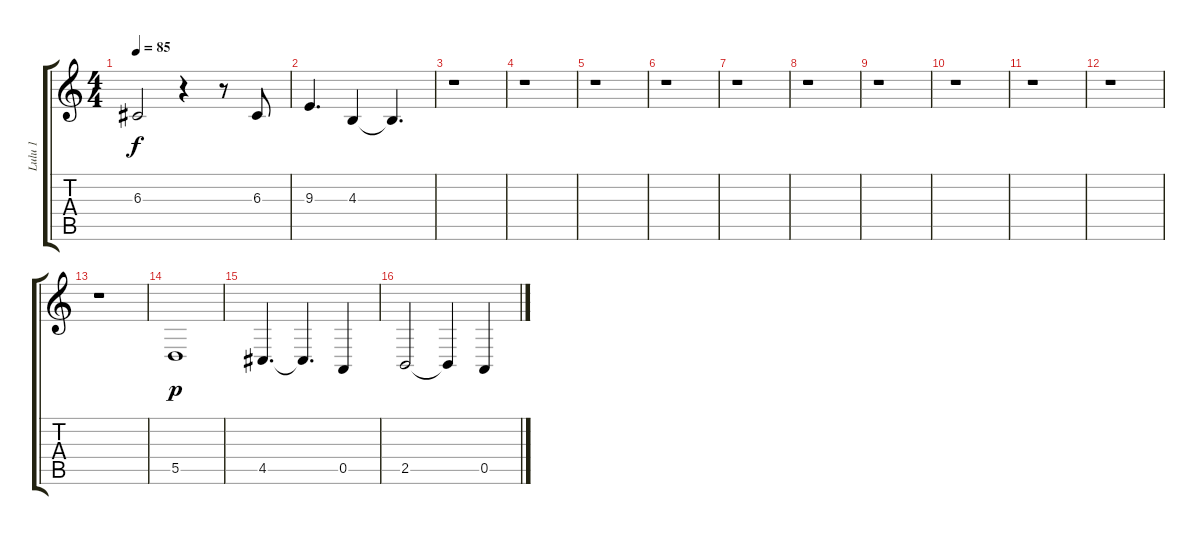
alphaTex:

\track ("Lulu 1" "Lulu 1") {instrument vibraphone}
\staff {score tabs}
\tuning (E4 B3 G3 D3 A2 E2) {hide}
\ts (4 4)
\tempo 85
\clef g2
\ks c
6.3{t}.2{dy f} r.4 r.8 6.3.8 |
9.3.4{d} 4.3.4 4.3{t}.4{d} |
r.1 |
r.1 |
r.1 |
r.1 |
r.1 |
r.1 |
r.1 |
r.1 |
r.1 |
r.1 |
r.1 |
5.5.1{dy p} |
4.5.4{d} 4.5{t}.4{d} 0.5.4 |
2.5.2 2.5{t}.4 0.5.4
